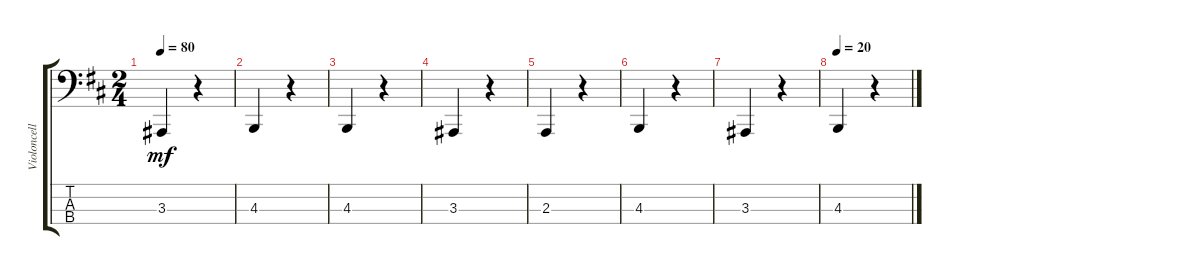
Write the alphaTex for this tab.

\track ("Violoncello" "Violoncell") {instrument cello}
\staff {score tabs}
\tuning (A2 D2 G1 C1) {hide}
\ts (2 4)
\tempo 80
\clef f4
\ks d
3.3.4{dy mf} r.4 |
4.3.4 r.4 |
4.3.4 r.4 |
3.3.4 r.4 |
2.3.4 r.4 |
4.3.4 r.4 |
3.3.4 r.4 |
\tempo 20
4.3.4 r.4
